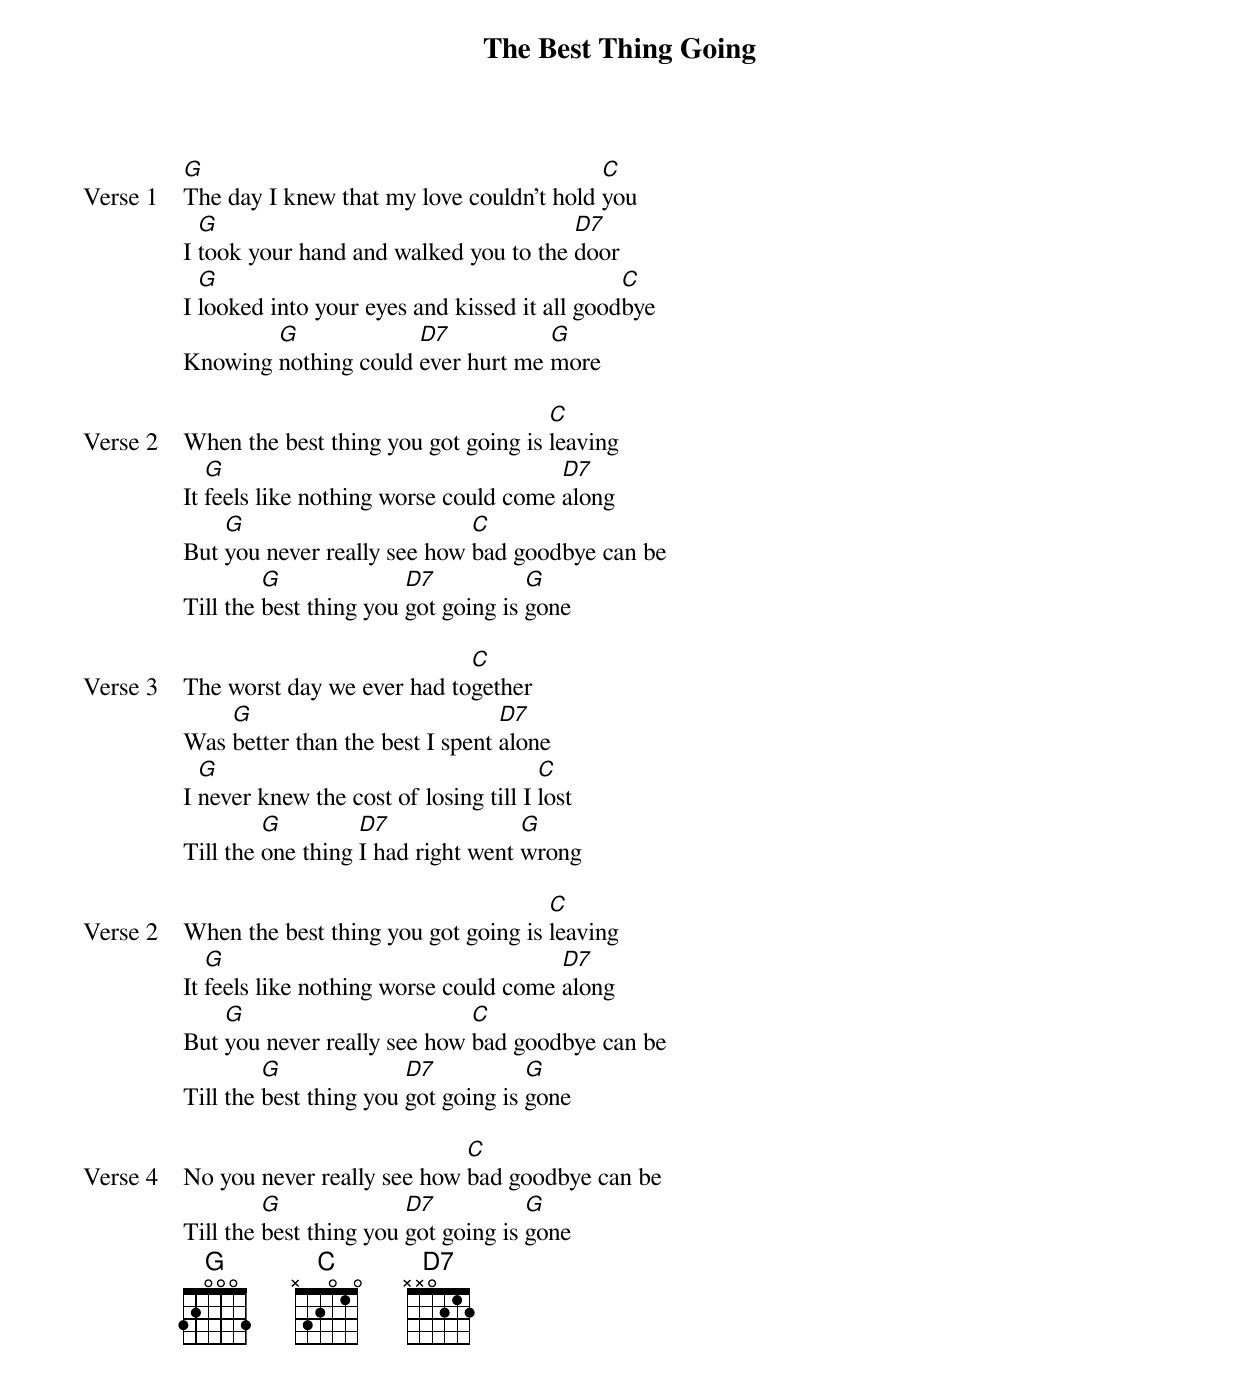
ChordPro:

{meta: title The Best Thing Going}
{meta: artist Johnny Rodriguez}
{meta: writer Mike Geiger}

{start_of_verse: Verse 1}
[G]The day I knew that my love couldn’t hold [C]you
I [G]took your hand and walked you to the [D7]door
I [G]looked into your eyes and kissed it all good[C]bye
Knowing [G]nothing could [D7]ever hurt me [G]more
{end_of_verse}

{start_of_verse: Verse 2}
When the best thing you got going is [C]leaving
It [G]feels like nothing worse could come [D7]along
But [G]you never really see how [C]bad goodbye can be
Till the [G]best thing you [D7]got going is [G]gone
{end_of_verse}

{start_of_verse: Verse 3}
The worst day we ever had to[C]gether
Was [G]better than the best I spent [D7]alone
I [G]never knew the cost of losing till I [C]lost
Till the [G]one thing [D7]I had right went [G]wrong
{end_of_verse}

{start_of_verse: Verse 2}
When the best thing you got going is [C]leaving
It [G]feels like nothing worse could come [D7]along
But [G]you never really see how [C]bad goodbye can be
Till the [G]best thing you [D7]got going is [G]gone
{end_of_verse}

{start_of_verse: Verse 4}
No you never really see how [C]bad goodbye can be
Till the [G]best thing you [D7]got going is [G]gone
{end_of_verse}
